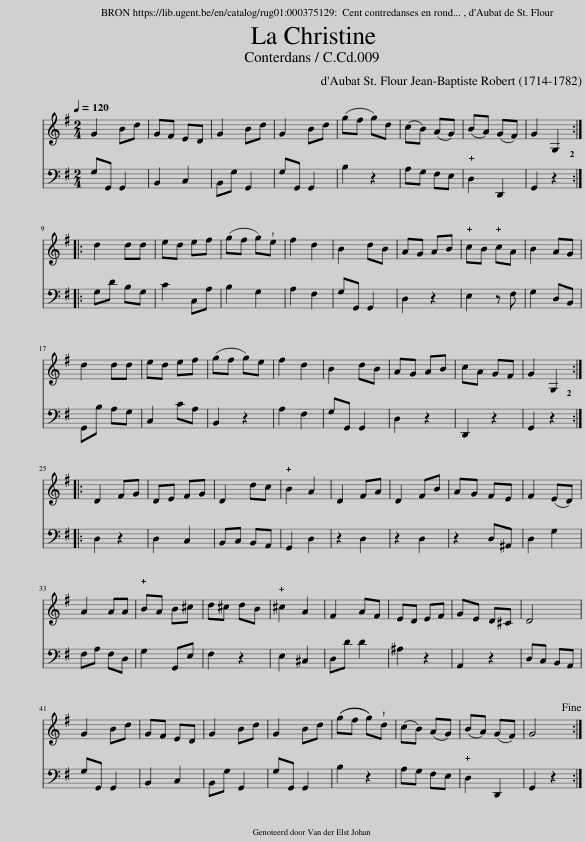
X:1
%%score 1 2
L:1/8
Q:1/4=120
M:2/4
I:linebreak $
K:G
V:1 treble
V:2 bass
V:1
 G2 Bd | GF ED | G2 Bd | G2 Bd | (gf g)d | %5
 (cB) (AG) | (BA) (GF) | G2 G,2 ::$ d2 dd | ed ef | %10
 (gf g)!wedge!e | f2 d2 | B2 dB | AG AB | !plus!cB !plus!cA | %15
 B2 AG |$ d2 dd | ed ef | (gf g)e | f2 d2 | %20
 B2 dB | AG AB | cA GF | G2 G,2 ::$ D2 FG | %25
 DE FG | D2 dc | !plus!B2 A2 | D2 FA | D2 FB | %30
 AG FE | F2 (ED) |$ A2 AA | !plus!BA B^c | d^c dB | %35
 !plus!^c2 A2 | F2 AF | ED EF | GE D^C | D4 |$ %40
 G2 Bd | GF ED | G2 Bd | G2 Bd | ((gf g))!wedge!d | %45
 (cB) (AG) | (BA) (GF) | G4!fine! :| %48
V:2
 G,G,, G,,2 | B,,2 C,2 | B,,G, G,,2 | G,G,, G,,2 | B,2 z2 | %5
 A,G, F,E, | !plus!D,2 D,,2 | G,,2 z2 ::$ G,D B,G, | C2 C,A, | %10
 B,2 G,2 | A,2 F,2 | G,G,, G,,2 | D,2 z2 | E,2 z F, | %15
 G,2 D,B,, |$ G,,B, A,G, | C,2 CA, | B,,2 z2 | A,2 F,2 | %20
 G,G,, G,,2 | D,2 z2 | D,,2 z2 | G,,2 z2 ::$ D,2 z2 | %25
 D,2 C,2 | B,,C, B,,A,, | G,,2 D,2 | z2 D,2 | z2 D,2 | %30
 z2 D,^A,, | D,2 G,2 |$ F,A, F,D, | G,2 G,,E, | F,2 z2 | %35
 E,2 ^C,2 | D,D D2 | ^A,2 z2 | A,,2 z2 | D,C, B,,A,, |$ %40
 G,G,, G,,2 | B,,2 C,2 | B,,G, G,,2 | G,G,, G,,2 | B,2 z2 | %45
 A,G, F,E, | !plus!D,2 D,,2 | G,,2 z2 :| %48
